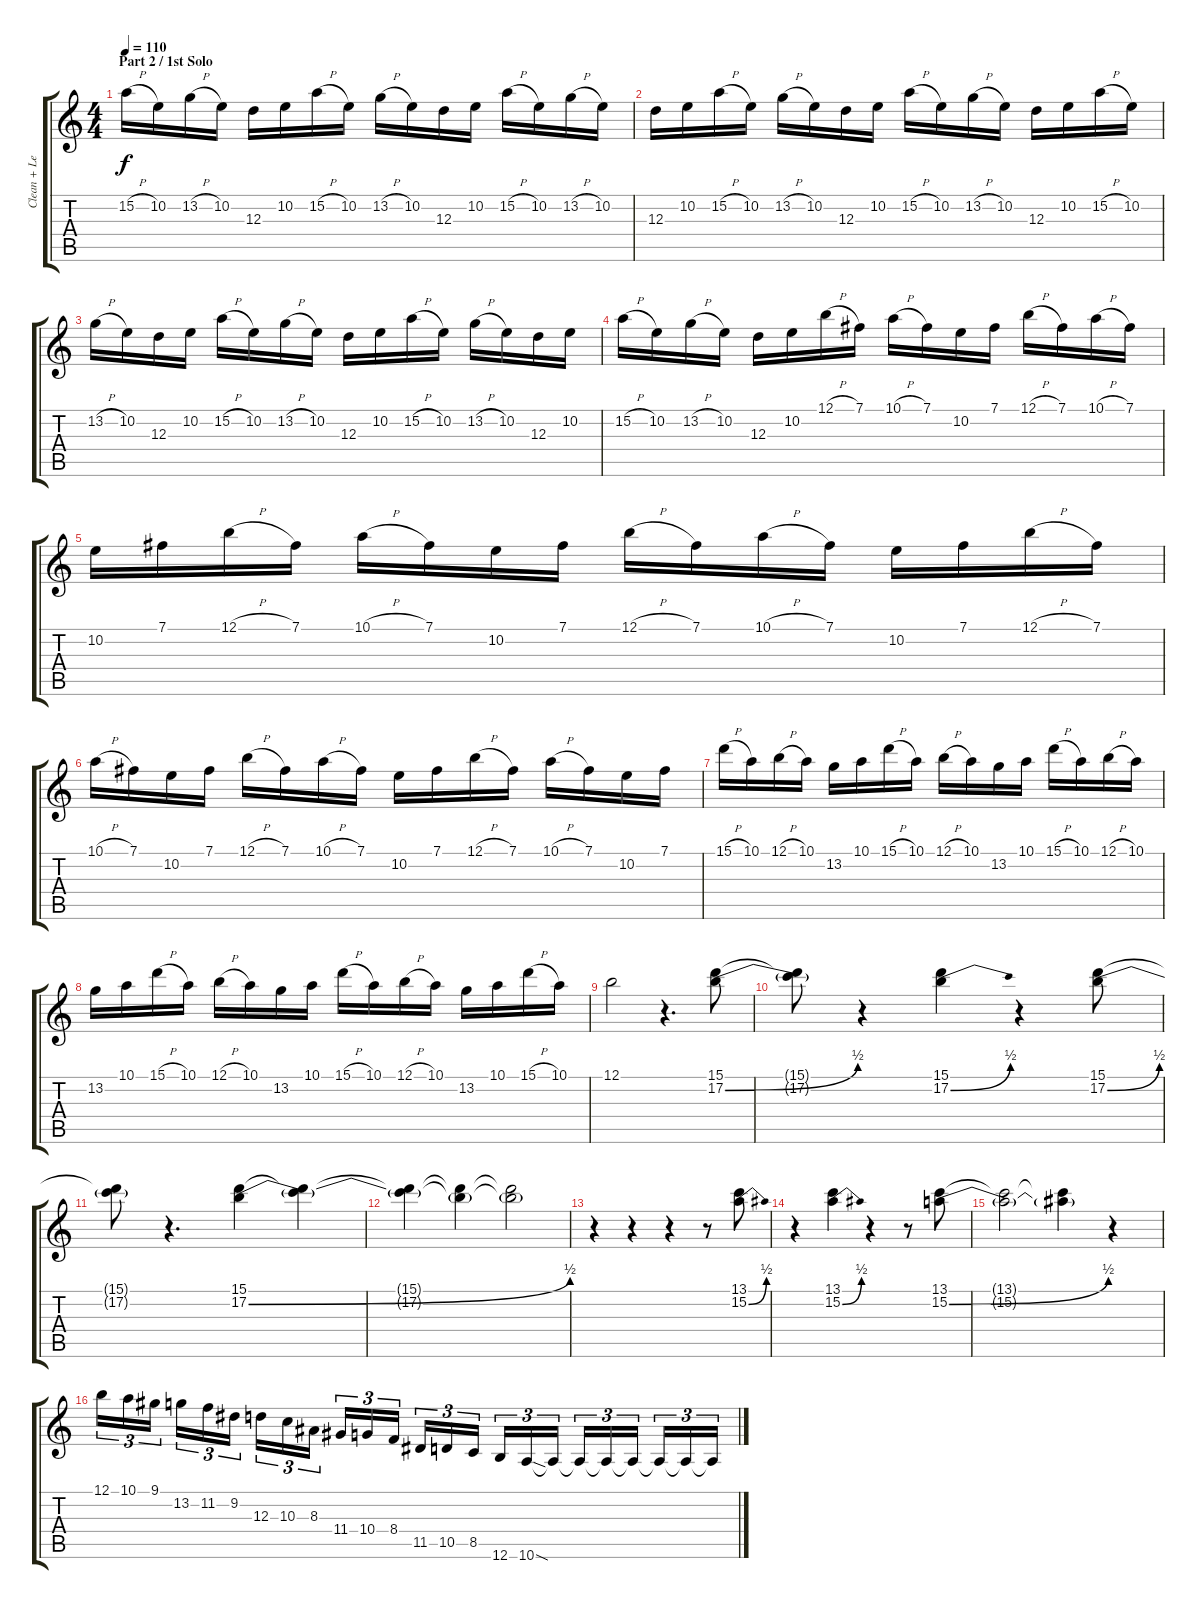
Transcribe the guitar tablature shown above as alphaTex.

\track ("Clean + Lead" "Clean + Le") {instrument distortionguitar}
\staff {score tabs}
\tuning (B3 Gb3 D3 A2 E2 B1) {hide}
\ts (4 4)
\section ("" "Part 2 / 1st Solo")
\tempo 110
\clef g2
\ks c
15.2{h}.16{dy f instrument distortionguitar} 10.2.16 13.2{h}.16 10.2.16 12.3.16 10.2.16 15.2{h}.16 10.2.16 13.2{h}.16 10.2.16 12.3.16 10.2.16 15.2{h}.16 10.2.16 13.2{h}.16 10.2.16 |
12.3.16 10.2.16 15.2{h}.16 10.2.16 13.2{h}.16 10.2.16 12.3.16 10.2.16 15.2{h}.16 10.2.16 13.2{h}.16 10.2.16 12.3.16 10.2.16 15.2{h}.16 10.2.16 |
13.2{h}.16 10.2.16 12.3.16 10.2.16 15.2{h}.16 10.2.16 13.2{h}.16 10.2.16 12.3.16 10.2.16 15.2{h}.16 10.2.16 13.2{h}.16 10.2.16 12.3.16 10.2.16 |
15.2{h}.16 10.2.16 13.2{h}.16 10.2.16 12.3.16 10.2.16 12.1{h}.16 7.1.16 10.1{h}.16 7.1.16 10.2.16 7.1.16 12.1{h}.16 7.1.16 10.1{h}.16 7.1.16 |
10.2.16 7.1.16 12.1{h}.16 7.1.16 10.1{h}.16 7.1.16 10.2.16 7.1.16 12.1{h}.16 7.1.16 10.1{h}.16 7.1.16 10.2.16 7.1.16 12.1{h}.16 7.1.16 |
10.1{h}.16 7.1.16 10.2.16 7.1.16 12.1{h}.16 7.1.16 10.1{h}.16 7.1.16 10.2.16 7.1.16 12.1{h}.16 7.1.16 10.1{h}.16 7.1.16 10.2.16 7.1.16 |
15.1{h}.16 10.1.16 12.1{h}.16 10.1.16 13.2.16 10.1.16 15.1{h}.16 10.1.16 12.1{h}.16 10.1.16 13.2.16 10.1.16 15.1{h}.16 10.1.16 12.1{h}.16 10.1.16 |
13.2.16 10.1.16 15.1{h}.16 10.1.16 12.1{h}.16 10.1.16 13.2.16 10.1.16 15.1{h}.16 10.1.16 12.1{h}.16 10.1.16 13.2.16 10.1.16 15.1{h}.16 10.1.16 |
12.1.2 r.4{d} (15.1 17.2{be (bend 0 0 60 2)}).8 |
(15.1{t} 17.2{t}).8 r.4 (15.1 17.2{be (bend 0 0 60 2)}).4 r.4 (15.1 17.2{be (bend 0 0 60 2)}).8 |
(15.1{t} 17.2{t}).8 r.4{d} (15.1 17.2{be (bend 0 0 60 2)}).4 (15.1{t} 17.2{t}).4 |
(15.1{t} 17.2{t}).4 (15.1{t} 17.2{t}).4 (15.1{t} 17.2{t}).2 |
r.4 r.4 r.4 r.8 (13.1 15.2{be (bend 0 0 60 2)}).8 |
r.4 (13.1 15.2{be (bend 0 0 60 2)}).4 r.4 r.8 (13.1 15.2{be (bend 0 0 60 2)}).8 |
(13.1{t} 15.2{t}).2 (13.1{t} 15.2{t}).4 r.4 |
12.1.16{tu (3 2)} 10.1.16{tu (3 2)} 9.1.16{tu (3 2)} 13.2.16{tu (3 2)} 11.2.16{tu (3 2)} 9.2.16{tu (3 2)} 12.3.16{tu (3 2)} 10.3.16{tu (3 2)} 8.3.16{tu (3 2)} 11.4.16{tu (3 2)} 10.4.16{tu (3 2)} 8.4.16{tu (3 2)} 11.5.16{tu (3 2)} 10.5.16{tu (3 2)} 8.5.16{tu (3 2)} 12.6.16{tu (3 2)} 10.6{sod}.16{tu (3 2)} 10.6{t}.16{tu (3 2)} 10.6{t}.16{tu (3 2)} 10.6{t}.16{tu (3 2)} 10.6{t}.16{tu (3 2)} 10.6{t}.16{tu (3 2)} 10.6{t}.16{tu (3 2)} 10.6{t}.16{tu (3 2)}
